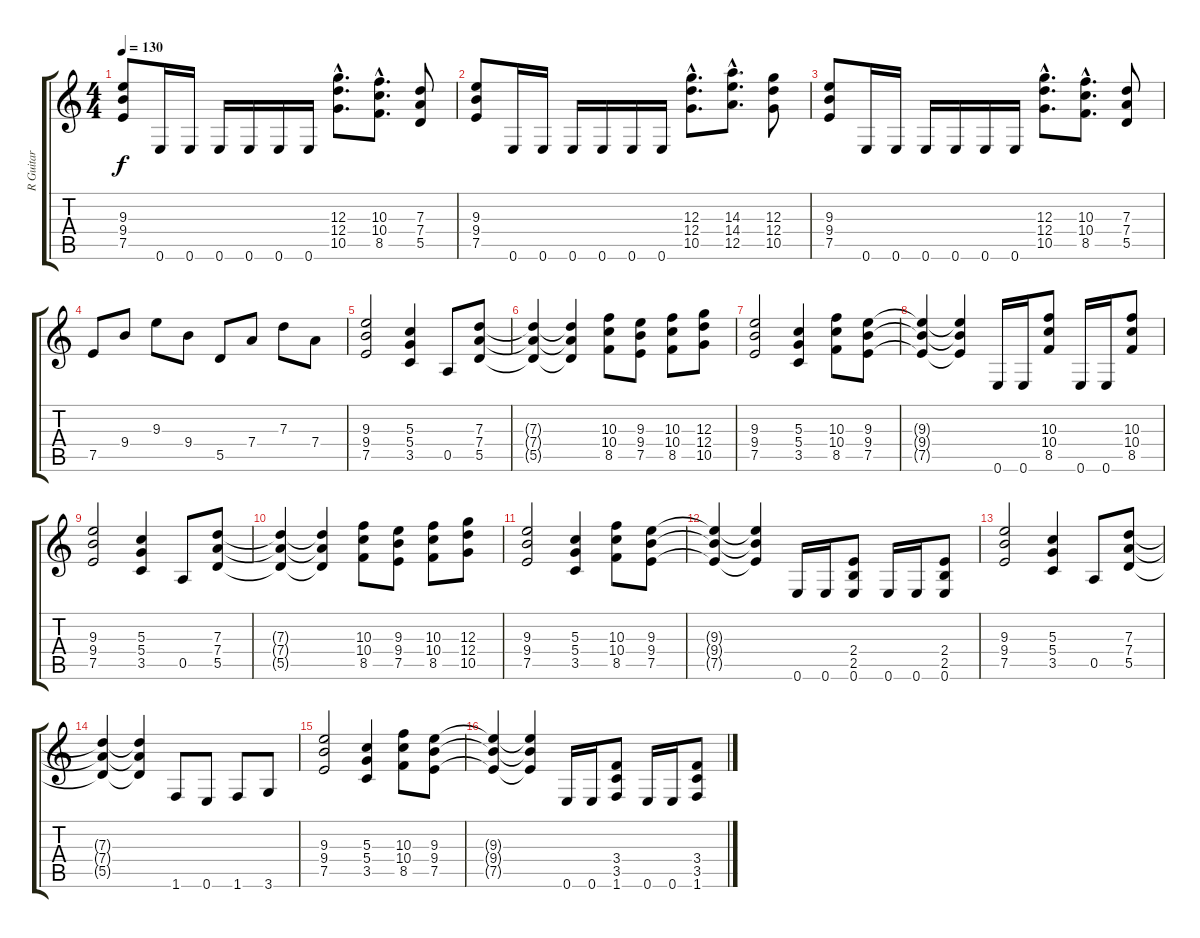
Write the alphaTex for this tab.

\track ("R Guitar" "R Guitar") {instrument distortionguitar}
\staff {score tabs}
\tuning (E4 B3 G3 D3 A2 E2) {hide}
\ts (4 4)
\tempo 130
\clef g2
\ks c
(9.3 9.4 7.5).8{dy f} 0.6.16 0.6.16 0.6.16 0.6.16 0.6.16 0.6.16 (12.3{hac} 12.4{hac} 10.5{hac}).8{d} (10.3{hac} 10.4{hac} 8.5{hac}).8{d} (7.3 7.4 5.5).8 |
(9.3 9.4 7.5).8 0.6.16 0.6.16 0.6.16 0.6.16 0.6.16 0.6.16 (12.3{hac} 12.4{hac} 10.5{hac}).8{d} (14.3{hac} 14.4{hac} 12.5{hac}).8{d} (12.3 12.4 10.5).8 |
(9.3 9.4 7.5).8 0.6.16 0.6.16 0.6.16 0.6.16 0.6.16 0.6.16 (12.3{hac} 12.4{hac} 10.5{hac}).8{d} (10.3{hac} 10.4{hac} 8.5{hac}).8{d} (7.3 7.4 5.5).8 |
7.5.8 9.4.8 9.3.8 9.4.8 5.5.8 7.4.8 7.3.8 7.4.8 |
(9.3 9.4 7.5).2 (5.3 5.4 3.5).4 0.5.8 (7.3 7.4 5.5).8 |
(7.3{t} 7.4{t} 5.5{t}).4 (7.3{t} 7.4{t} 5.5{t}).4 (10.3 10.4 8.5).8 (9.3 9.4 7.5).8 (10.3 10.4 8.5).8 (12.3 12.4 10.5).8 |
(9.3 9.4 7.5).2 (5.3 5.4 3.5).4 (10.3 10.4 8.5).8 (9.3 9.4 7.5).8 |
(9.3{t} 9.4{t} 7.5{t}).4 (9.3{t} 9.4{t} 7.5{t}).4 0.6.16 0.6.16 (10.3 10.4 8.5).8 0.6.16 0.6.16 (10.3 10.4 8.5).8 |
(9.3 9.4 7.5).2 (5.3 5.4 3.5).4 0.5.8 (7.3 7.4 5.5).8 |
(7.3{t} 7.4{t} 5.5{t}).4 (7.3{t} 7.4{t} 5.5{t}).4 (10.3 10.4 8.5).8 (9.3 9.4 7.5).8 (10.3 10.4 8.5).8 (12.3 12.4 10.5).8 |
(9.3 9.4 7.5).2 (5.3 5.4 3.5).4 (10.3 10.4 8.5).8 (9.3 9.4 7.5).8 |
(9.3{t} 9.4{t} 7.5{t}).4 (9.3{t} 9.4{t} 7.5{t}).4 0.6.16 0.6.16 (2.4 2.5 0.6).8 0.6.16 0.6.16 (2.4 2.5 0.6).8 |
(9.3 9.4 7.5).2 (5.3 5.4 3.5).4 0.5.8 (7.3 7.4 5.5).8 |
(7.3{t} 7.4{t} 5.5{t}).4 (7.3{t} 7.4{t} 5.5{t}).4 1.6.8 0.6.8 1.6.8 3.6.8 |
(9.3 9.4 7.5).2 (5.3 5.4 3.5).4 (10.3 10.4 8.5).8 (9.3 9.4 7.5).8 |
(9.3{t} 9.4{t} 7.5{t}).4 (9.3{t} 9.4{t} 7.5{t}).4 0.6.16 0.6.16 (3.4 3.5 1.6).8 0.6.16 0.6.16 (3.4 3.5 1.6).8
